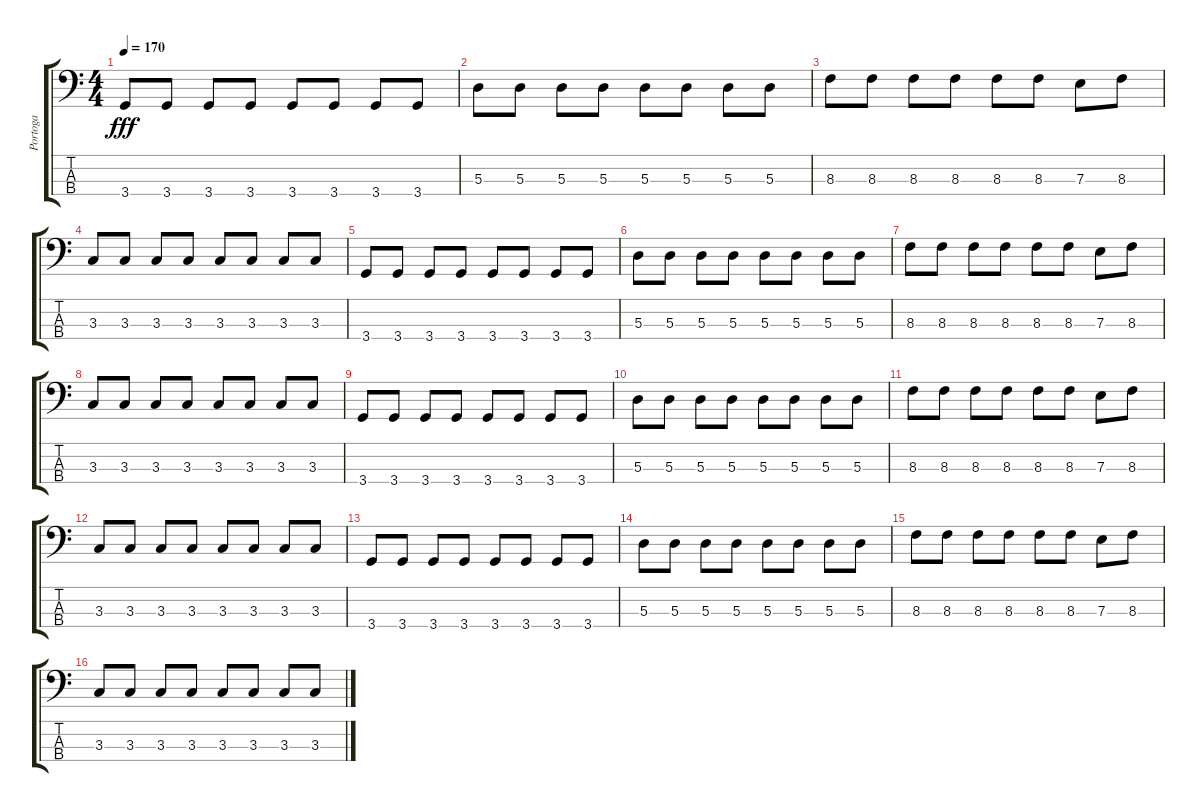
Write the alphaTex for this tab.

\track ("Portoga" "Portoga") {instrument electricbasspick}
\staff {score tabs}
\tuning (G2 D2 A1 E1) {hide}
\ts (4 4)
\tempo 170
\clef f4
\ks c
3.4.8{dy fff} 3.4.8 3.4.8 3.4.8 3.4.8 3.4.8 3.4.8 3.4.8 |
5.3.8 5.3.8 5.3.8 5.3.8 5.3.8 5.3.8 5.3.8 5.3.8 |
8.3.8 8.3.8 8.3.8 8.3.8 8.3.8 8.3.8 7.3.8 8.3.8 |
3.3.8 3.3.8 3.3.8 3.3.8 3.3.8 3.3.8 3.3.8 3.3.8 |
3.4.8 3.4.8 3.4.8 3.4.8 3.4.8 3.4.8 3.4.8 3.4.8 |
5.3.8 5.3.8 5.3.8 5.3.8 5.3.8 5.3.8 5.3.8 5.3.8 |
8.3.8 8.3.8 8.3.8 8.3.8 8.3.8 8.3.8 7.3.8 8.3.8 |
3.3.8 3.3.8 3.3.8 3.3.8 3.3.8 3.3.8 3.3.8 3.3.8 |
3.4.8 3.4.8 3.4.8 3.4.8 3.4.8 3.4.8 3.4.8 3.4.8 |
5.3.8 5.3.8 5.3.8 5.3.8 5.3.8 5.3.8 5.3.8 5.3.8 |
8.3.8 8.3.8 8.3.8 8.3.8 8.3.8 8.3.8 7.3.8 8.3.8 |
3.3.8 3.3.8 3.3.8 3.3.8 3.3.8 3.3.8 3.3.8 3.3.8 |
3.4.8 3.4.8 3.4.8 3.4.8 3.4.8 3.4.8 3.4.8 3.4.8 |
5.3.8 5.3.8 5.3.8 5.3.8 5.3.8 5.3.8 5.3.8 5.3.8 |
8.3.8 8.3.8 8.3.8 8.3.8 8.3.8 8.3.8 7.3.8 8.3.8 |
3.3.8 3.3.8 3.3.8 3.3.8 3.3.8 3.3.8 3.3.8 3.3.8
